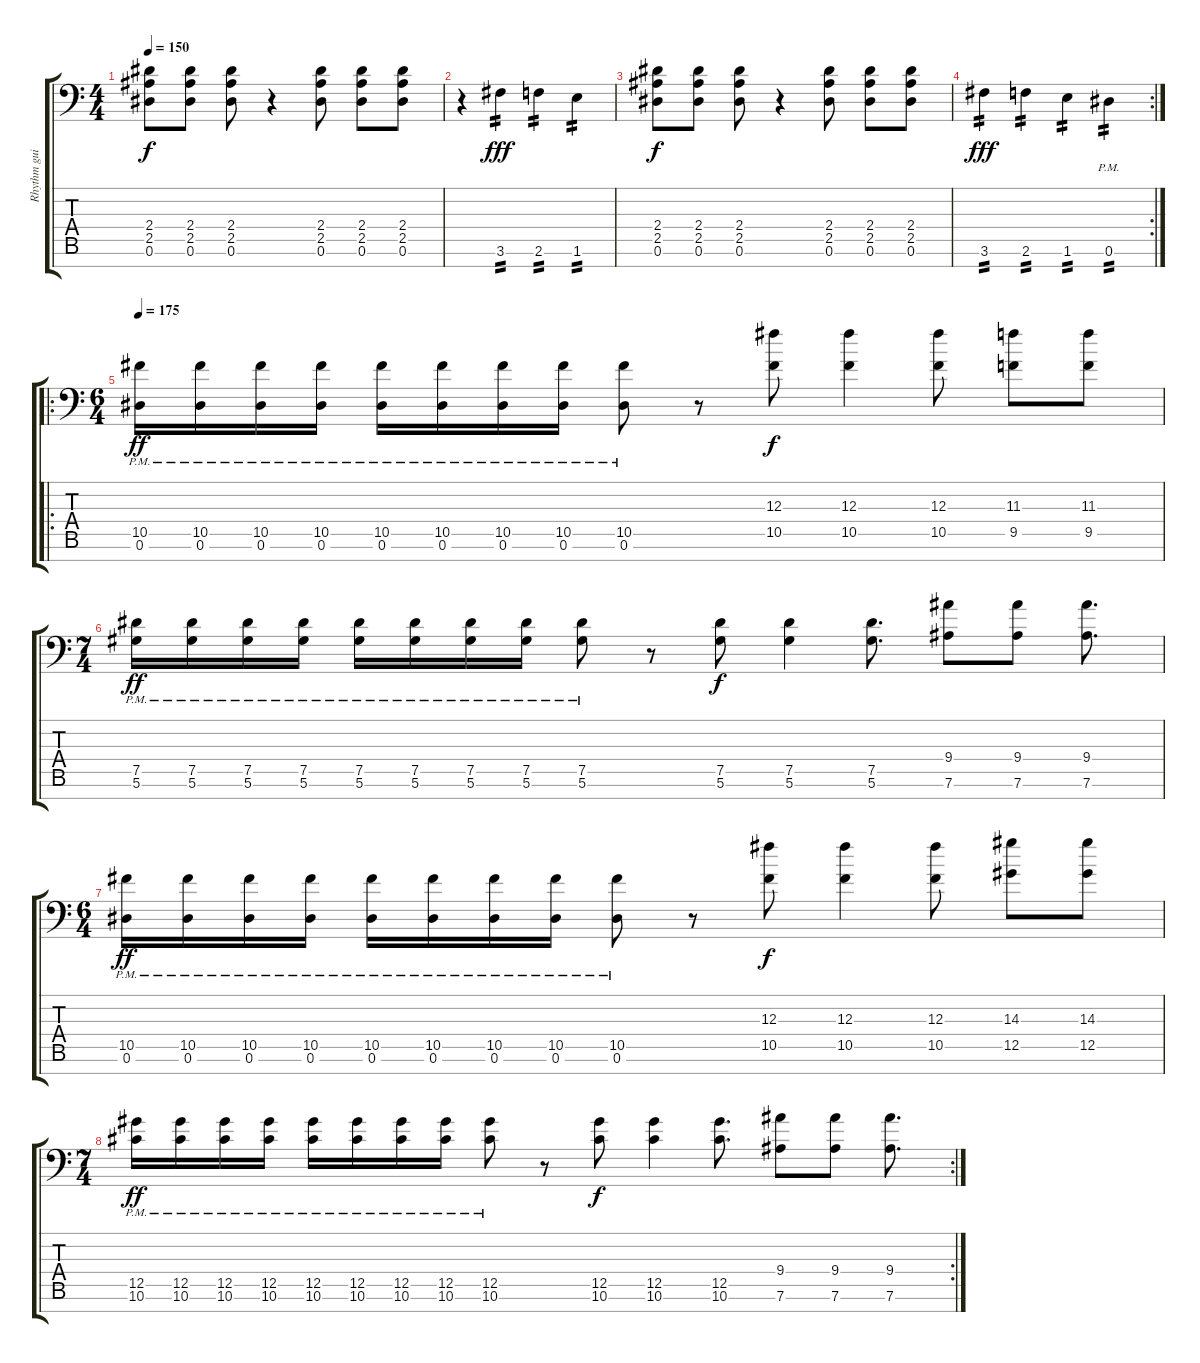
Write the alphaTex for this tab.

\track ("Rhythm guitar" "Rhythm gui") {instrument distortionguitar}
\staff {score tabs}
\tuning (Eb4 Bb3 Gb3 Db3 Ab2 Eb2 Ab1) {hide}
\ts (4 4)
\tempo 150
\clef f4
\ks c
(2.4 2.5 0.6).8{dy f} (2.4 2.5 0.6).8 (2.4 2.5 0.6).8 r.4 (2.4 2.5 0.6).8 (2.4 2.5 0.6).8 (2.4 2.5 0.6).8 |
r.4 3.6.4{tp 2 dy fff} 2.6.4{tp 2} 1.6.4{tp 2} |
(2.4 2.5 0.6).8{dy f} (2.4 2.5 0.6).8 (2.4 2.5 0.6).8 r.4 (2.4 2.5 0.6).8 (2.4 2.5 0.6).8 (2.4 2.5 0.6).8 |
\rc 2
3.6.4{tp 2 dy fff} 2.6.4{tp 2} 1.6.4{tp 2} 0.6{pm}.4{tp 2} |
\ro
\ts (6 4)
\tempo 175
(10.5{pm} 0.6{pm}).16{dy ff} (10.5{pm} 0.6{pm}).16 (10.5{pm} 0.6{pm}).16 (10.5{pm} 0.6{pm}).16 (10.5{pm} 0.6{pm}).16 (10.5{pm} 0.6{pm}).16 (10.5{pm} 0.6{pm}).16 (10.5{pm} 0.6{pm}).16 (10.5{pm} 0.6{pm}).8 r.8 (12.3 10.5).8{dy f} (12.3 10.5).4 (12.3 10.5).8 (11.3 9.5).8 (11.3 9.5).8 |
\ts (7 4)
(7.5{pm} 5.6{pm}).16{dy ff} (7.5{pm} 5.6{pm}).16 (7.5{pm} 5.6{pm}).16 (7.5{pm} 5.6{pm}).16 (7.5{pm} 5.6{pm}).16 (7.5{pm} 5.6{pm}).16 (7.5{pm} 5.6{pm}).16 (7.5{pm} 5.6{pm}).16 (7.5{pm} 5.6{pm}).8 r.8 (7.5 5.6).8{dy f} (7.5 5.6).4 (7.5 5.6).8{d} (9.4 7.6).8 (9.4 7.6).8 (9.4 7.6).8{d} |
\ts (6 4)
(10.5{pm} 0.6{pm}).16{dy ff} (10.5{pm} 0.6{pm}).16 (10.5{pm} 0.6{pm}).16 (10.5{pm} 0.6{pm}).16 (10.5{pm} 0.6{pm}).16 (10.5{pm} 0.6{pm}).16 (10.5{pm} 0.6{pm}).16 (10.5{pm} 0.6{pm}).16 (10.5{pm} 0.6{pm}).8 r.8 (12.3 10.5).8{dy f} (12.3 10.5).4 (12.3 10.5).8 (14.3 12.5).8 (14.3 12.5).8 |
\rc 2
\ts (7 4)
(12.5{pm} 10.6{pm}).16{dy ff} (12.5{pm} 10.6{pm}).16 (12.5{pm} 10.6{pm}).16 (12.5{pm} 10.6{pm}).16 (12.5{pm} 10.6{pm}).16 (12.5{pm} 10.6{pm}).16 (12.5{pm} 10.6{pm}).16 (12.5{pm} 10.6{pm}).16 (12.5{pm} 10.6{pm}).8 r.8 (12.5 10.6).8{dy f} (12.5 10.6).4 (12.5 10.6).8{d} (9.4 7.6).8 (9.4 7.6).8 (9.4 7.6).8{d}
